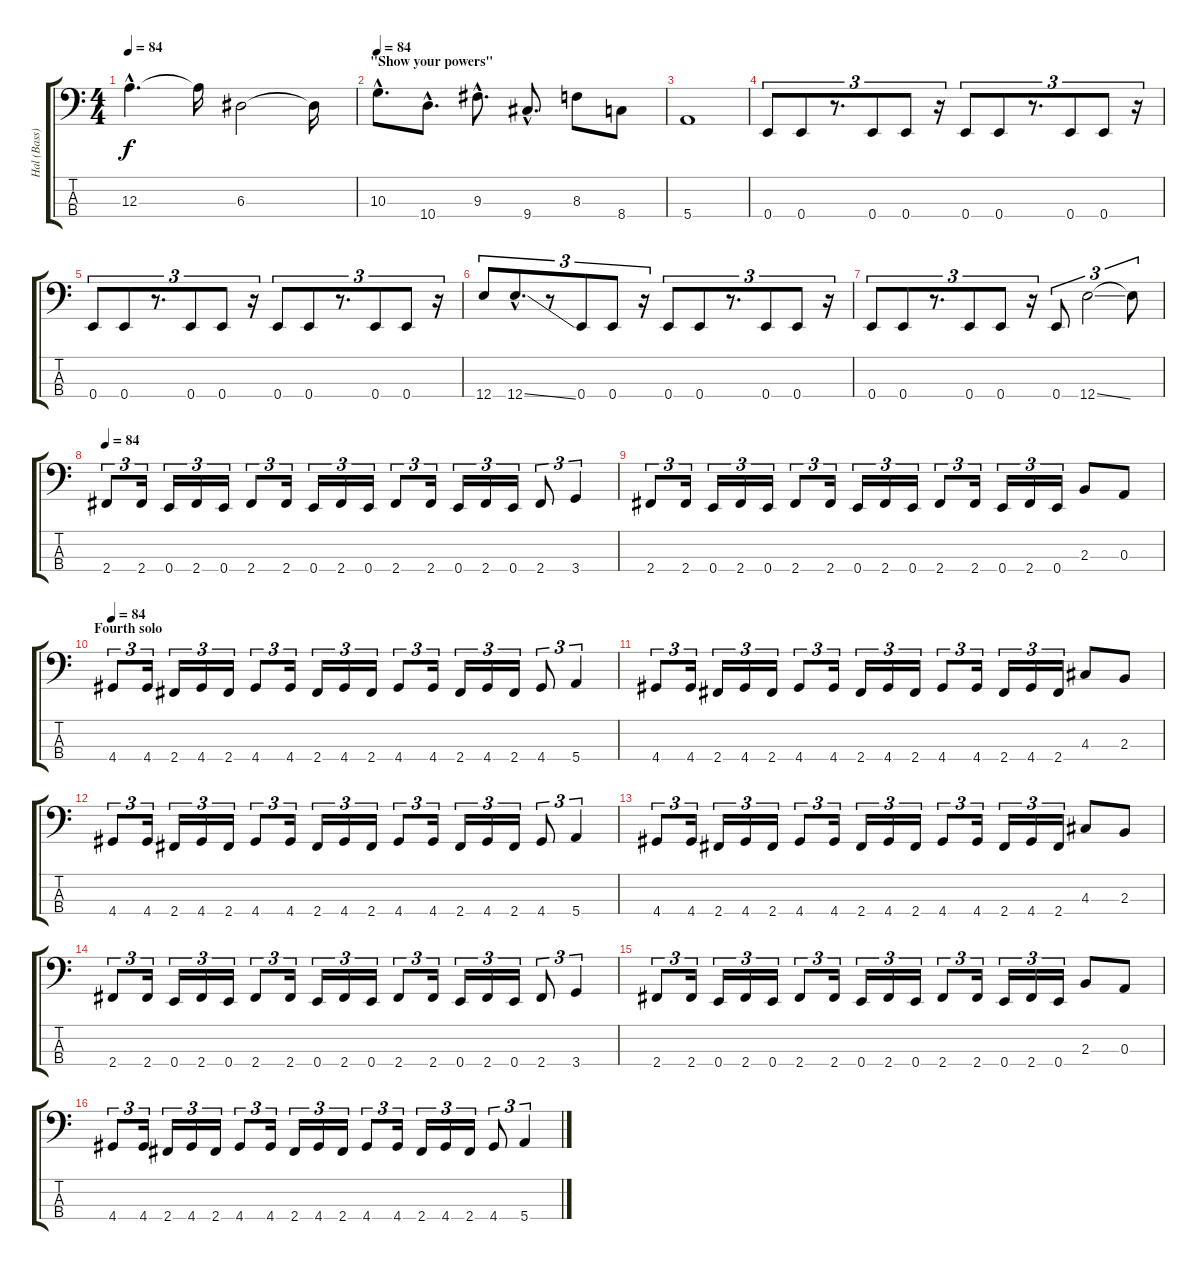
\track ("Hal (Bass)" "Hal (Bass)") {instrument electricbassfinger}
\staff {score tabs}
\tuning (G2 D2 A1 E1) {hide}
\ts (4 4)
\tempo 84
\clef f4
\ks c
12.3{hac}.4{d dy f} 12.3{t}.16 6.3.2 6.3{t}.16 |
\section ("" "\"Show your powers\"")
\tempo 84
10.3{hac}.8{d} 10.4{hac}.8{d} 9.3{hac}.8{d} 9.4{hac}.8{d} 8.3.8 8.4.8 |
5.4.1 |
0.4.8{tu (3 2)} 0.4.8{tu (3 2)} r.8{d tu (3 2)} 0.4.8{tu (3 2)} 0.4.8{tu (3 2)} r.16{tu (3 2)} 0.4.8{tu (3 2)} 0.4.8{tu (3 2)} r.8{d tu (3 2)} 0.4.8{tu (3 2)} 0.4.8{tu (3 2)} r.16{tu (3 2)} |
0.4.8{tu (3 2)} 0.4.8{tu (3 2)} r.8{d tu (3 2)} 0.4.8{tu (3 2)} 0.4.8{tu (3 2)} r.16{tu (3 2)} 0.4.8{tu (3 2)} 0.4.8{tu (3 2)} r.8{d tu (3 2)} 0.4.8{tu (3 2)} 0.4.8{tu (3 2)} r.16{tu (3 2)} |
12.4.8{tu (3 2)} 12.4{ss hac}.8{d tu (3 2)} r.8{tu (3 2)} 0.4.8{tu (3 2)} 0.4.8{tu (3 2)} r.16{tu (3 2)} 0.4.8{tu (3 2)} 0.4.8{tu (3 2)} r.8{d tu (3 2)} 0.4.8{tu (3 2)} 0.4.8{tu (3 2)} r.16{tu (3 2)} |
0.4.8{tu (3 2)} 0.4.8{tu (3 2)} r.8{d tu (3 2)} 0.4.8{tu (3 2)} 0.4.8{tu (3 2)} r.16{tu (3 2)} 0.4.8{tu (3 2)} 12.4{ss}.2{tu (3 2)} 12.4{t}.8{tu (3 2)} |
\tempo 84
2.4.8{tu (3 2)} 2.4.16{tu (3 2)} 0.4.16{tu (3 2)} 2.4.16{tu (3 2)} 0.4.16{tu (3 2)} 2.4.8{tu (3 2)} 2.4.16{tu (3 2)} 0.4.16{tu (3 2)} 2.4.16{tu (3 2)} 0.4.16{tu (3 2)} 2.4.8{tu (3 2)} 2.4.16{tu (3 2)} 0.4.16{tu (3 2)} 2.4.16{tu (3 2)} 0.4.16{tu (3 2)} 2.4.8{tu (3 2)} 3.4.4{tu (3 2)} |
2.4.8{tu (3 2)} 2.4.16{tu (3 2)} 0.4.16{tu (3 2)} 2.4.16{tu (3 2)} 0.4.16{tu (3 2)} 2.4.8{tu (3 2)} 2.4.16{tu (3 2)} 0.4.16{tu (3 2)} 2.4.16{tu (3 2)} 0.4.16{tu (3 2)} 2.4.8{tu (3 2)} 2.4.16{tu (3 2)} 0.4.16{tu (3 2)} 2.4.16{tu (3 2)} 0.4.16{tu (3 2)} 2.3.8 0.3.8 |
\section ("" "Fourth solo")
\tempo 84
4.4.8{tu (3 2)} 4.4.16{tu (3 2)} 2.4.16{tu (3 2)} 4.4.16{tu (3 2)} 2.4.16{tu (3 2)} 4.4.8{tu (3 2)} 4.4.16{tu (3 2)} 2.4.16{tu (3 2)} 4.4.16{tu (3 2)} 2.4.16{tu (3 2)} 4.4.8{tu (3 2)} 4.4.16{tu (3 2)} 2.4.16{tu (3 2)} 4.4.16{tu (3 2)} 2.4.16{tu (3 2)} 4.4.8{tu (3 2)} 5.4.4{tu (3 2)} |
4.4.8{tu (3 2)} 4.4.16{tu (3 2)} 2.4.16{tu (3 2)} 4.4.16{tu (3 2)} 2.4.16{tu (3 2)} 4.4.8{tu (3 2)} 4.4.16{tu (3 2)} 2.4.16{tu (3 2)} 4.4.16{tu (3 2)} 2.4.16{tu (3 2)} 4.4.8{tu (3 2)} 4.4.16{tu (3 2)} 2.4.16{tu (3 2)} 4.4.16{tu (3 2)} 2.4.16{tu (3 2)} 4.3.8 2.3.8 |
4.4.8{tu (3 2)} 4.4.16{tu (3 2)} 2.4.16{tu (3 2)} 4.4.16{tu (3 2)} 2.4.16{tu (3 2)} 4.4.8{tu (3 2)} 4.4.16{tu (3 2)} 2.4.16{tu (3 2)} 4.4.16{tu (3 2)} 2.4.16{tu (3 2)} 4.4.8{tu (3 2)} 4.4.16{tu (3 2)} 2.4.16{tu (3 2)} 4.4.16{tu (3 2)} 2.4.16{tu (3 2)} 4.4.8{tu (3 2)} 5.4.4{tu (3 2)} |
4.4.8{tu (3 2)} 4.4.16{tu (3 2)} 2.4.16{tu (3 2)} 4.4.16{tu (3 2)} 2.4.16{tu (3 2)} 4.4.8{tu (3 2)} 4.4.16{tu (3 2)} 2.4.16{tu (3 2)} 4.4.16{tu (3 2)} 2.4.16{tu (3 2)} 4.4.8{tu (3 2)} 4.4.16{tu (3 2)} 2.4.16{tu (3 2)} 4.4.16{tu (3 2)} 2.4.16{tu (3 2)} 4.3.8 2.3.8 |
2.4.8{tu (3 2)} 2.4.16{tu (3 2)} 0.4.16{tu (3 2)} 2.4.16{tu (3 2)} 0.4.16{tu (3 2)} 2.4.8{tu (3 2)} 2.4.16{tu (3 2)} 0.4.16{tu (3 2)} 2.4.16{tu (3 2)} 0.4.16{tu (3 2)} 2.4.8{tu (3 2)} 2.4.16{tu (3 2)} 0.4.16{tu (3 2)} 2.4.16{tu (3 2)} 0.4.16{tu (3 2)} 2.4.8{tu (3 2)} 3.4.4{tu (3 2)} |
2.4.8{tu (3 2)} 2.4.16{tu (3 2)} 0.4.16{tu (3 2)} 2.4.16{tu (3 2)} 0.4.16{tu (3 2)} 2.4.8{tu (3 2)} 2.4.16{tu (3 2)} 0.4.16{tu (3 2)} 2.4.16{tu (3 2)} 0.4.16{tu (3 2)} 2.4.8{tu (3 2)} 2.4.16{tu (3 2)} 0.4.16{tu (3 2)} 2.4.16{tu (3 2)} 0.4.16{tu (3 2)} 2.3.8 0.3.8 |
4.4.8{tu (3 2)} 4.4.16{tu (3 2)} 2.4.16{tu (3 2)} 4.4.16{tu (3 2)} 2.4.16{tu (3 2)} 4.4.8{tu (3 2)} 4.4.16{tu (3 2)} 2.4.16{tu (3 2)} 4.4.16{tu (3 2)} 2.4.16{tu (3 2)} 4.4.8{tu (3 2)} 4.4.16{tu (3 2)} 2.4.16{tu (3 2)} 4.4.16{tu (3 2)} 2.4.16{tu (3 2)} 4.4.8{tu (3 2)} 5.4.4{tu (3 2)}
